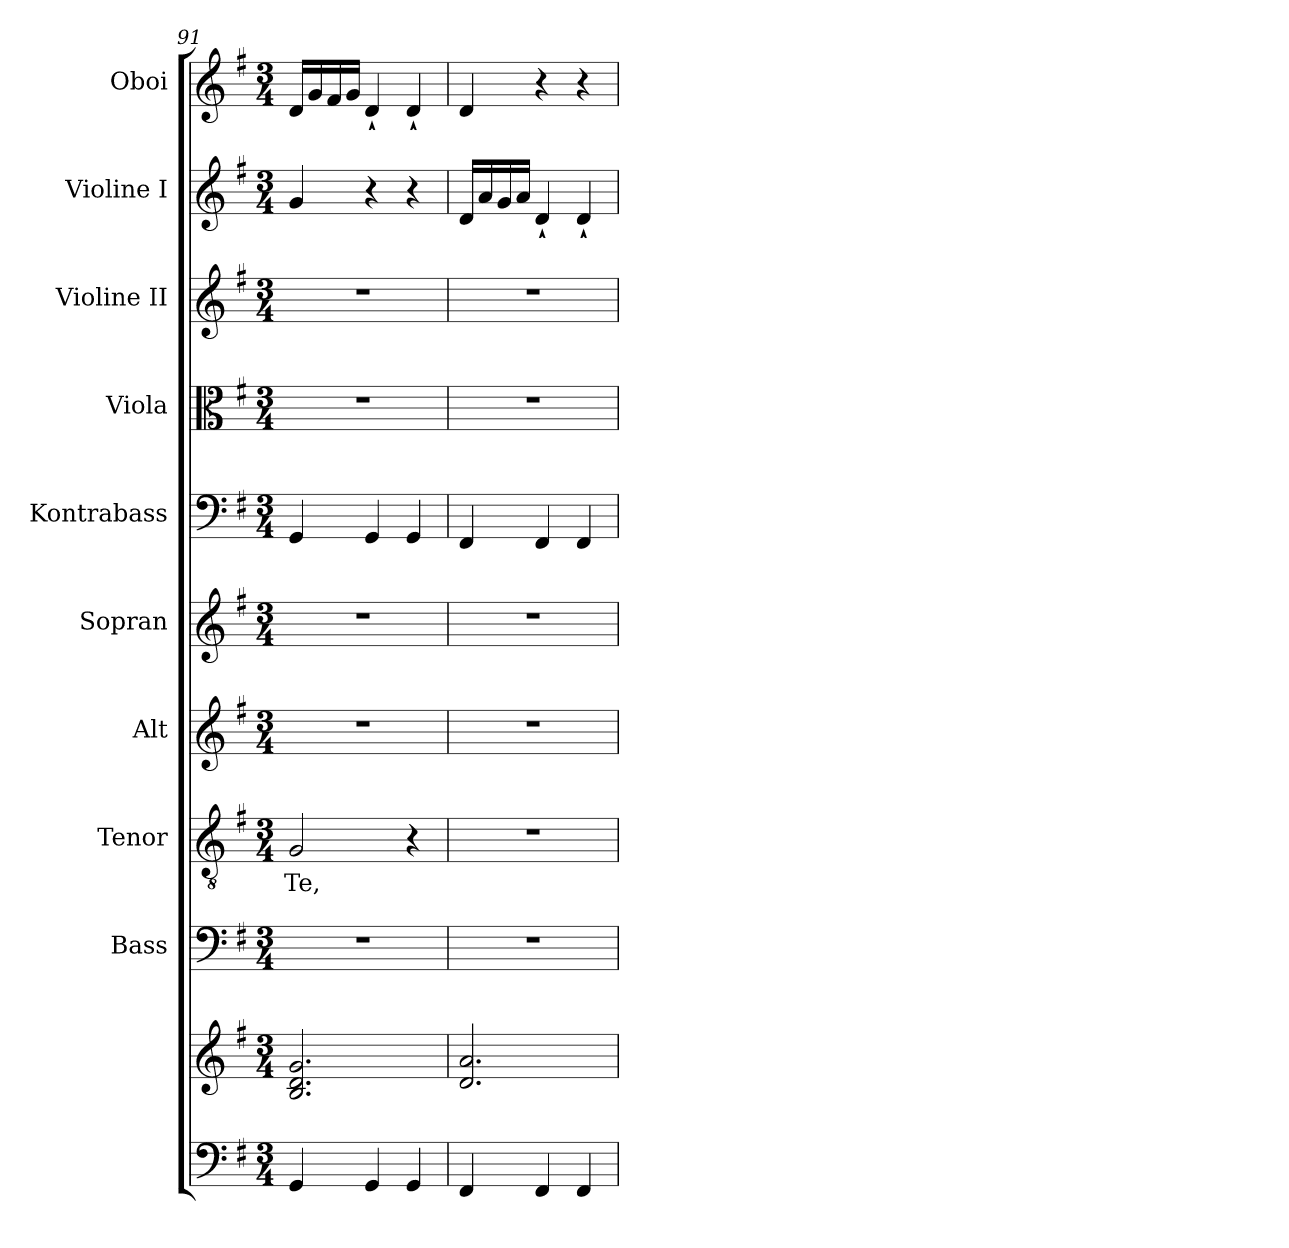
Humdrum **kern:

**kern	**kern	**kern	**kern	**text	**kern	**kern	**kern	**kern	**kern	**kern	**kern
*part10	*part10	*part9	*part8	*part8	*part7	*part6	*part5	*part4	*part3	*part2	*part1
*staff11	*staff10	*staff9	*staff8	*staff8	*staff7	*staff6	*staff5	*staff4	*staff3	*staff2	*staff1
*	*	*I"Bass	*I"Tenor	*	*I"Alt	*I"Sopran	*I"Kontrabass	*I"Viola	*I"Violine II	*I"Violine I	*I"Oboi
*	*	*I'B.	*I'T.	*	*I'A.	*I'S.	*I'Kb.	*I'Vla.	*I'Vl. II	*I'Vl. I	*I'Ob.
*clefF4	*clefG2	*clefF4	*clefGv2	*	*clefG2	*clefG2	*clefF4	*clefC3	*clefG2	*clefG2	*clefG2
*	*	*	*	*	*	*	*ITrd7c12	*	*	*	*
*k[f#]	*k[f#]	*k[f#]	*k[f#]	*	*k[f#]	*k[f#]	*k[f#]	*k[f#]	*k[f#]	*k[f#]	*k[f#]
*G:	*G:	*G:	*G:	*	*G:	*G:	*G:	*G:	*G:	*G:	*G:
*M3/4	*M3/4	*M3/4	*M3/4	*	*M3/4	*M3/4	*M3/4	*M3/4	*M3/4	*M3/4	*M3/4
=91	=91	=91	=91	=91	=91	=91	=91	=91	=91	=91	=91
!	!	!	!	!LO:LY:b	!	!	!	!	!	!	!
4GG/	2.B/ 2.d/ 2.g/	2.r	2G/	-Te,	2.r	2.r	4GGG/	2.r	2.r	4g/	16d/LL
.	.	.	.	.	.	.	.	.	.	.	16g/
.	.	.	.	.	.	.	.	.	.	.	16f#/
.	.	.	.	.	.	.	.	.	.	.	16g/JJ
4GG/	.	.	.	.	.	.	4GGG/	.	.	4r	4d`</
4GG/	.	.	4r	.	.	.	4GGG/	.	.	4r	4d`</
=92	=92	=92	=92	=92	=92	=92	=92	=92	=92	=92	=92
4FF#/	2.d/ 2.a/	2.r	2.r	.	2.r	2.r	4FFF#/	2.r	2.r	16d/LL	4d/
.	.	.	.	.	.	.	.	.	.	16a/	.
.	.	.	.	.	.	.	.	.	.	16g/	.
.	.	.	.	.	.	.	.	.	.	16a/JJ	.
4FF#/	.	.	.	.	.	.	4FFF#/	.	.	4d`</	4r
4FF#/	.	.	.	.	.	.	4FFF#/	.	.	4d`</	4r
=	=	=	=	=	=	=	=	=	=	=	=
*-	*-	*-	*-	*-	*-	*-	*-	*-	*-	*-	*-
